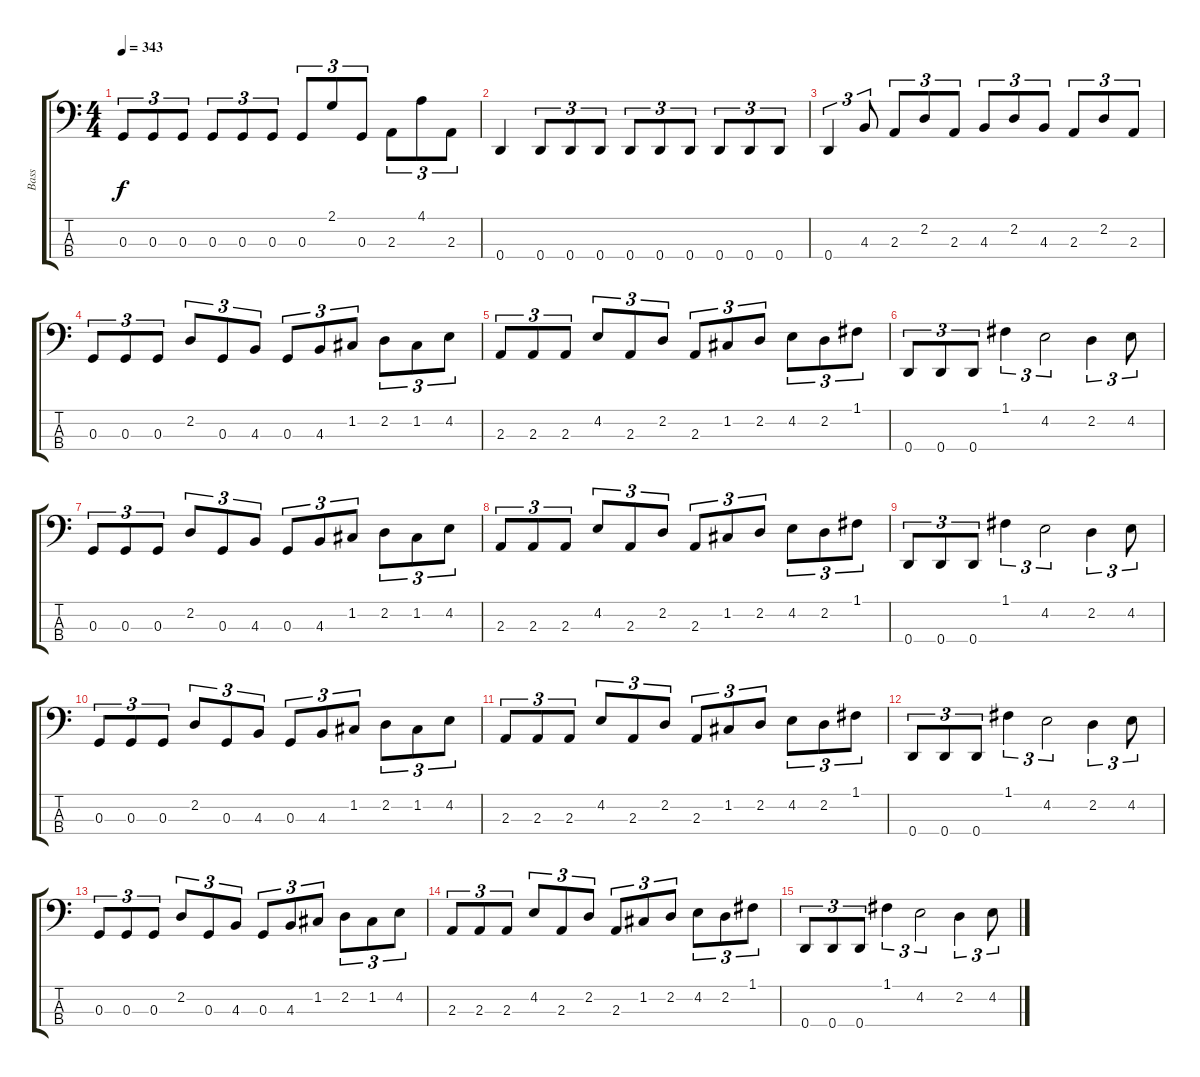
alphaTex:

\track ("Bass" "Bass") {instrument electricbassfinger}
\staff {score tabs}
\tuning (F2 C2 G1 D1) {hide}
\ts (4 4)
\tempo 343
\clef f4
\ks c
0.3.8{tu (3 2) dy f} 0.3.8{tu (3 2)} 0.3.8{tu (3 2)} 0.3.8{tu (3 2)} 0.3.8{tu (3 2)} 0.3.8{tu (3 2)} 0.3.8{tu (3 2)} 2.1.8{tu (3 2)} 0.3.8{tu (3 2)} 2.3.8{tu (3 2)} 4.1.8{tu (3 2)} 2.3.8{tu (3 2)} |
0.4.4 0.4.8{tu (3 2)} 0.4.8{tu (3 2)} 0.4.8{tu (3 2)} 0.4.8{tu (3 2)} 0.4.8{tu (3 2)} 0.4.8{tu (3 2)} 0.4.8{tu (3 2)} 0.4.8{tu (3 2)} 0.4.8{tu (3 2)} |
0.4.4{tu (3 2)} 4.3.8{tu (3 2)} 2.3.8{tu (3 2)} 2.2.8{tu (3 2)} 2.3.8{tu (3 2)} 4.3.8{tu (3 2)} 2.2.8{tu (3 2)} 4.3.8{tu (3 2)} 2.3.8{tu (3 2)} 2.2.8{tu (3 2)} 2.3.8{tu (3 2)} |
0.3.8{tu (3 2)} 0.3.8{tu (3 2)} 0.3.8{tu (3 2)} 2.2.8{tu (3 2)} 0.3.8{tu (3 2)} 4.3.8{tu (3 2)} 0.3.8{tu (3 2)} 4.3.8{tu (3 2)} 1.2.8{tu (3 2)} 2.2.8{tu (3 2)} 1.2.8{tu (3 2)} 4.2.8{tu (3 2)} |
2.3.8{tu (3 2)} 2.3.8{tu (3 2)} 2.3.8{tu (3 2)} 4.2.8{tu (3 2)} 2.3.8{tu (3 2)} 2.2.8{tu (3 2)} 2.3.8{tu (3 2)} 1.2.8{tu (3 2)} 2.2.8{tu (3 2)} 4.2.8{tu (3 2)} 2.2.8{tu (3 2)} 1.1.8{tu (3 2)} |
0.4.8{tu (3 2)} 0.4.8{tu (3 2)} 0.4.8{tu (3 2)} 1.1.4{tu (3 2)} 4.2.2{tu (3 2)} 2.2.4{tu (3 2)} 4.2.8{tu (3 2)} |
0.3.8{tu (3 2)} 0.3.8{tu (3 2)} 0.3.8{tu (3 2)} 2.2.8{tu (3 2)} 0.3.8{tu (3 2)} 4.3.8{tu (3 2)} 0.3.8{tu (3 2)} 4.3.8{tu (3 2)} 1.2.8{tu (3 2)} 2.2.8{tu (3 2)} 1.2.8{tu (3 2)} 4.2.8{tu (3 2)} |
2.3.8{tu (3 2)} 2.3.8{tu (3 2)} 2.3.8{tu (3 2)} 4.2.8{tu (3 2)} 2.3.8{tu (3 2)} 2.2.8{tu (3 2)} 2.3.8{tu (3 2)} 1.2.8{tu (3 2)} 2.2.8{tu (3 2)} 4.2.8{tu (3 2)} 2.2.8{tu (3 2)} 1.1.8{tu (3 2)} |
0.4.8{tu (3 2)} 0.4.8{tu (3 2)} 0.4.8{tu (3 2)} 1.1.4{tu (3 2)} 4.2.2{tu (3 2)} 2.2.4{tu (3 2)} 4.2.8{tu (3 2)} |
0.3.8{tu (3 2)} 0.3.8{tu (3 2)} 0.3.8{tu (3 2)} 2.2.8{tu (3 2)} 0.3.8{tu (3 2)} 4.3.8{tu (3 2)} 0.3.8{tu (3 2)} 4.3.8{tu (3 2)} 1.2.8{tu (3 2)} 2.2.8{tu (3 2)} 1.2.8{tu (3 2)} 4.2.8{tu (3 2)} |
2.3.8{tu (3 2)} 2.3.8{tu (3 2)} 2.3.8{tu (3 2)} 4.2.8{tu (3 2)} 2.3.8{tu (3 2)} 2.2.8{tu (3 2)} 2.3.8{tu (3 2)} 1.2.8{tu (3 2)} 2.2.8{tu (3 2)} 4.2.8{tu (3 2)} 2.2.8{tu (3 2)} 1.1.8{tu (3 2)} |
0.4.8{tu (3 2)} 0.4.8{tu (3 2)} 0.4.8{tu (3 2)} 1.1.4{tu (3 2)} 4.2.2{tu (3 2)} 2.2.4{tu (3 2)} 4.2.8{tu (3 2)} |
0.3.8{tu (3 2)} 0.3.8{tu (3 2)} 0.3.8{tu (3 2)} 2.2.8{tu (3 2)} 0.3.8{tu (3 2)} 4.3.8{tu (3 2)} 0.3.8{tu (3 2)} 4.3.8{tu (3 2)} 1.2.8{tu (3 2)} 2.2.8{tu (3 2)} 1.2.8{tu (3 2)} 4.2.8{tu (3 2)} |
2.3.8{tu (3 2)} 2.3.8{tu (3 2)} 2.3.8{tu (3 2)} 4.2.8{tu (3 2)} 2.3.8{tu (3 2)} 2.2.8{tu (3 2)} 2.3.8{tu (3 2)} 1.2.8{tu (3 2)} 2.2.8{tu (3 2)} 4.2.8{tu (3 2)} 2.2.8{tu (3 2)} 1.1.8{tu (3 2)} |
0.4.8{tu (3 2)} 0.4.8{tu (3 2)} 0.4.8{tu (3 2)} 1.1.4{tu (3 2)} 4.2.2{tu (3 2)} 2.2.4{tu (3 2)} 4.2.8{tu (3 2)}
